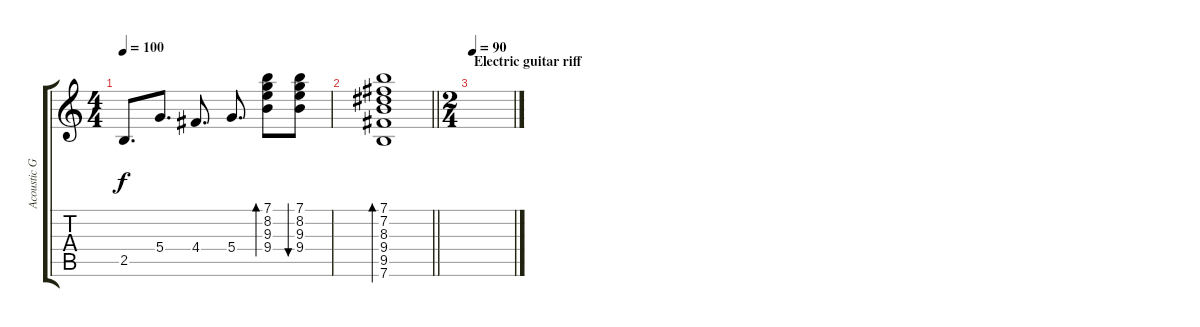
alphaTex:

\track ("Acoustic Guitar 2" "Acoustic G") {instrument acousticguitarnylon}
\staff {score tabs}
\tuning (E4 B3 G3 D3 A2 E2) {hide}
\ts (4 4)
\tempo 100
\clef g2
\ks c
2.5.8{d dy f} 5.4.8{d} 4.4.8{d} 5.4.8{d} (7.1 8.2 9.3 9.4).8{bd 30} (7.1 8.2 9.3 9.4).8{bu 30} |
\barLineRight lightlight
(7.1 7.2 8.3 9.4 9.5 7.6).1{bd 120} |
\ts (2 4)
\section ("" "Electric guitar riff")
\tempo 90
